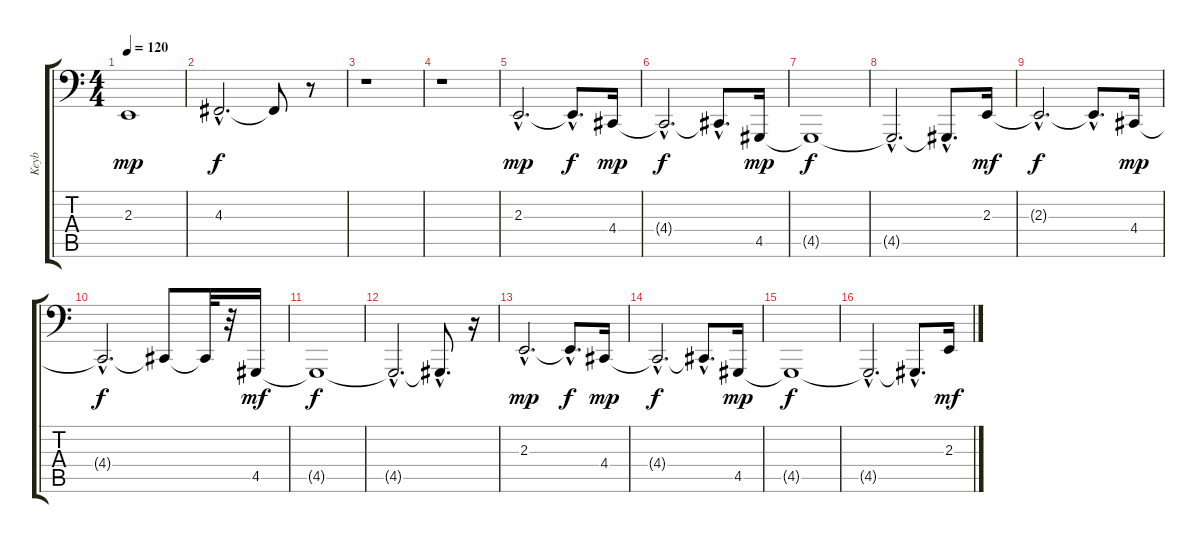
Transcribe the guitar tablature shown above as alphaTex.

\track ("Keyb" "Keyb") {instrument synthstrings1}
\staff {score tabs}
\tuning (C3 G2 D2 A1 E1 B0) {hide}
\ts (4 4)
\tempo 120
\clef f4
\ks c
2.3.1{dy mp} |
4.3{hac}.2{d dy f} 4.3{t}.8 r.8 |
r.1 |
r.1 |
2.3{hac}.2{d dy mp} 2.3{hac t}.8{d dy f} 4.4.16{dy mp} |
4.4{hac t}.2{d dy f} 4.4{hac t}.8{d} 4.5.16{dy mp} |
4.5{t}.1{dy f} |
4.5{hac t}.2{d} 4.5{hac t}.8{d} 2.3.16{dy mf} |
2.3{hac t}.2{d dy f} 2.3{hac t}.8{d} 4.4.16{dy mp} |
4.4{hac t}.2{d dy f} 4.4{t}.8 4.4{t}.32 r.32 4.5.16{dy mf} |
4.5{t}.1{dy f} |
4.5{hac t}.2{d} 4.5{hac t}.8{d} r.16 |
2.3{hac}.2{d dy mp} 2.3{hac t}.8{d dy f} 4.4.16{dy mp} |
4.4{hac t}.2{d dy f} 4.4{hac t}.8{d} 4.5.16{dy mp} |
4.5{t}.1{dy f} |
4.5{hac t}.2{d} 4.5{hac t}.8{d} 2.3.16{dy mf}
